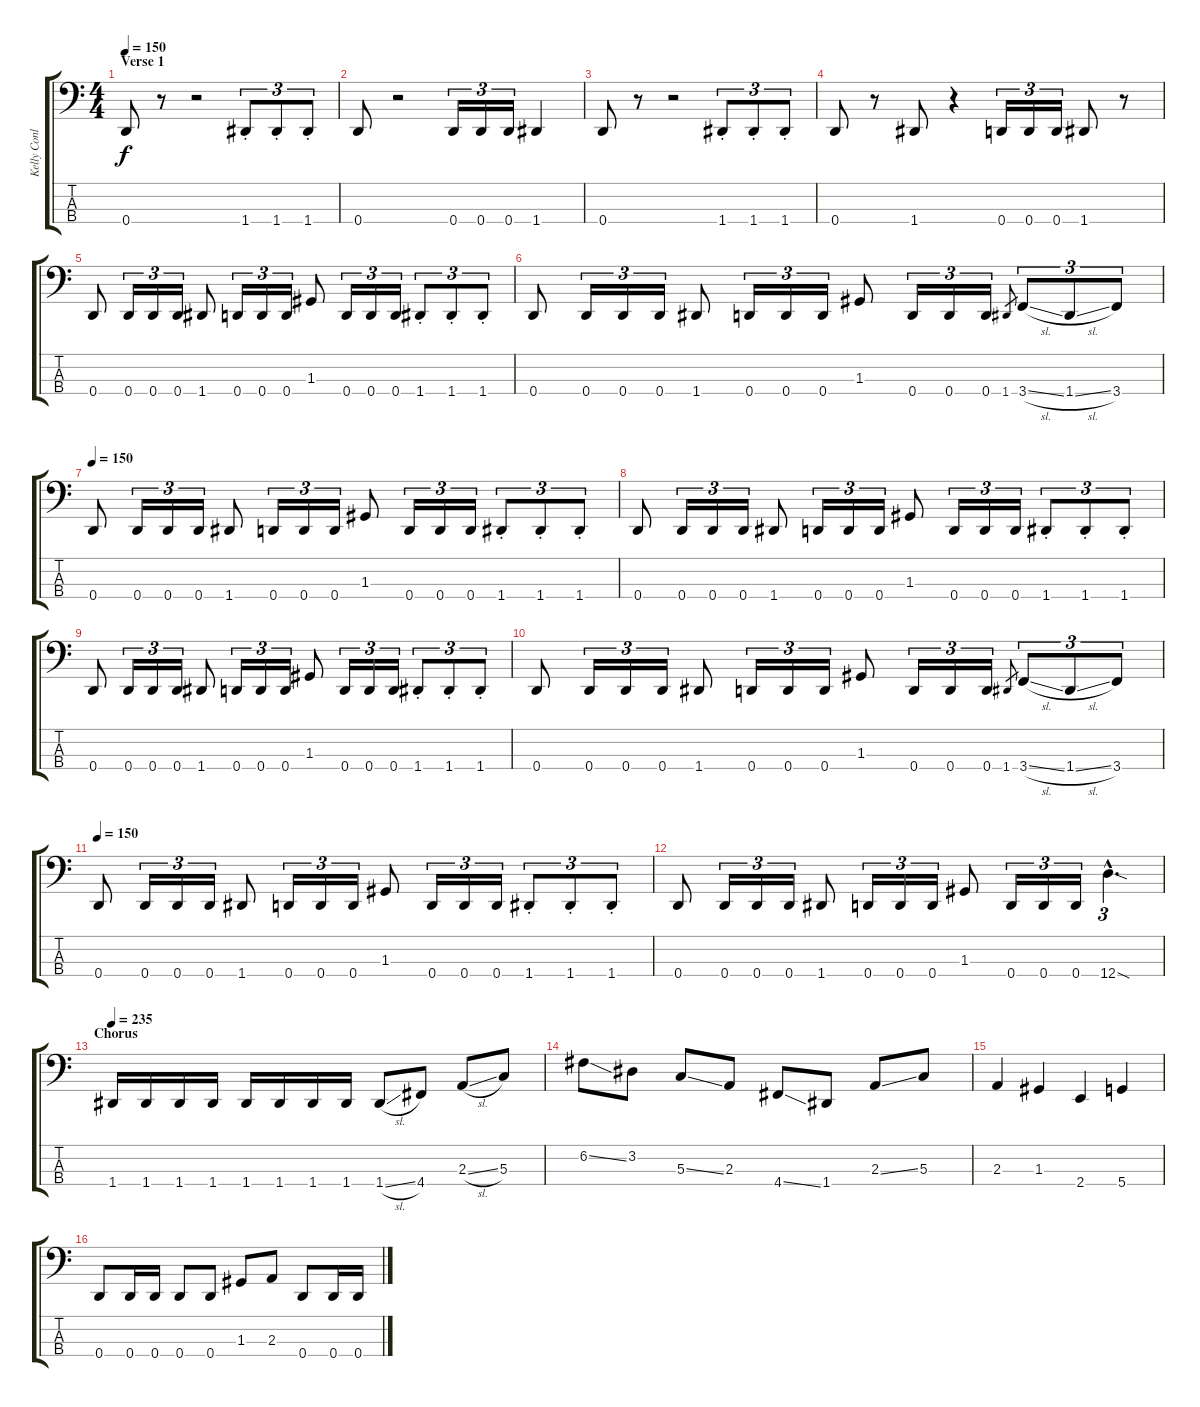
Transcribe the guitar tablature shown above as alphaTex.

\track ("Kelly Conlon " "Kelly Conl") {instrument electricbasspick}
\staff {score tabs}
\tuning (F2 C2 G1 D1) {hide}
\ts (4 4)
\section ("" "Verse 1")
\tempo 150
\clef f4
\ks c
0.4.8{dy f} r.8 r.2 1.4{st}.8{tu (3 2)} 1.4{st}.8{tu (3 2)} 1.4{st}.8{tu (3 2)} |
0.4.8 r.2 0.4.16{tu (3 2)} 0.4.16{tu (3 2)} 0.4.16{tu (3 2)} 1.4.4 |
0.4.8 r.8 r.2 1.4{st}.8{tu (3 2)} 1.4{st}.8{tu (3 2)} 1.4{st}.8{tu (3 2)} |
0.4.8 r.8 1.4.8 r.4 0.4.16{tu (3 2)} 0.4.16{tu (3 2)} 0.4.16{tu (3 2)} 1.4.8 r.8 |
0.4.8 0.4.16{tu (3 2)} 0.4.16{tu (3 2)} 0.4.16{tu (3 2)} 1.4.8 0.4.16{tu (3 2)} 0.4.16{tu (3 2)} 0.4.16{tu (3 2)} 1.3.8 0.4.16{tu (3 2)} 0.4.16{tu (3 2)} 0.4.16{tu (3 2)} 1.4{st}.8{tu (3 2)} 1.4{st}.8{tu (3 2)} 1.4{st}.8{tu (3 2)} |
0.4.8 0.4.16{tu (3 2)} 0.4.16{tu (3 2)} 0.4.16{tu (3 2)} 1.4.8 0.4.16{tu (3 2)} 0.4.16{tu (3 2)} 0.4.16{tu (3 2)} 1.3.8 0.4.16{tu (3 2)} 0.4.16{tu (3 2)} 0.4.16{tu (3 2)} 1.4.8{gr} 3.4{sl}.8{tu (3 2)} 1.4{sl}.8{tu (3 2)} 3.4.8{tu (3 2)} |
\tempo 150
0.4.8 0.4.16{tu (3 2)} 0.4.16{tu (3 2)} 0.4.16{tu (3 2)} 1.4.8 0.4.16{tu (3 2)} 0.4.16{tu (3 2)} 0.4.16{tu (3 2)} 1.3.8 0.4.16{tu (3 2)} 0.4.16{tu (3 2)} 0.4.16{tu (3 2)} 1.4{st}.8{tu (3 2)} 1.4{st}.8{tu (3 2)} 1.4{st}.8{tu (3 2)} |
0.4.8 0.4.16{tu (3 2)} 0.4.16{tu (3 2)} 0.4.16{tu (3 2)} 1.4.8 0.4.16{tu (3 2)} 0.4.16{tu (3 2)} 0.4.16{tu (3 2)} 1.3.8 0.4.16{tu (3 2)} 0.4.16{tu (3 2)} 0.4.16{tu (3 2)} 1.4{st}.8{tu (3 2)} 1.4{st}.8{tu (3 2)} 1.4{st}.8{tu (3 2)} |
0.4.8 0.4.16{tu (3 2)} 0.4.16{tu (3 2)} 0.4.16{tu (3 2)} 1.4.8 0.4.16{tu (3 2)} 0.4.16{tu (3 2)} 0.4.16{tu (3 2)} 1.3.8 0.4.16{tu (3 2)} 0.4.16{tu (3 2)} 0.4.16{tu (3 2)} 1.4{st}.8{tu (3 2)} 1.4{st}.8{tu (3 2)} 1.4{st}.8{tu (3 2)} |
0.4.8 0.4.16{tu (3 2)} 0.4.16{tu (3 2)} 0.4.16{tu (3 2)} 1.4.8 0.4.16{tu (3 2)} 0.4.16{tu (3 2)} 0.4.16{tu (3 2)} 1.3.8 0.4.16{tu (3 2)} 0.4.16{tu (3 2)} 0.4.16{tu (3 2)} 1.4.8{gr} 3.4{sl}.8{tu (3 2)} 1.4{sl}.8{tu (3 2)} 3.4.8{tu (3 2)} |
\tempo 150
0.4.8 0.4.16{tu (3 2)} 0.4.16{tu (3 2)} 0.4.16{tu (3 2)} 1.4.8 0.4.16{tu (3 2)} 0.4.16{tu (3 2)} 0.4.16{tu (3 2)} 1.3.8 0.4.16{tu (3 2)} 0.4.16{tu (3 2)} 0.4.16{tu (3 2)} 1.4{st}.8{tu (3 2)} 1.4{st}.8{tu (3 2)} 1.4{st}.8{tu (3 2)} |
0.4.8 0.4.16{tu (3 2)} 0.4.16{tu (3 2)} 0.4.16{tu (3 2)} 1.4.8 0.4.16{tu (3 2)} 0.4.16{tu (3 2)} 0.4.16{tu (3 2)} 1.3.8 0.4.16{tu (3 2)} 0.4.16{tu (3 2)} 0.4.16{tu (3 2)} 12.4{sod hac}.4{d tu (3 2)} |
\section ("" "Chorus")
\tempo 235
1.4.16 1.4.16 1.4.16 1.4.16 1.4.16 1.4.16 1.4.16 1.4.16 1.4{sl}.8 4.4.8 2.3{sl}.8 5.3.8 |
6.2{ss}.8 3.2.8 5.3{ss}.8 2.3.8 4.4{ss}.8 1.4.8 2.3{ss}.8 5.3.8 |
2.3.4 1.3.4 2.4.4 5.4.4 |
0.4.8 0.4.16 0.4.16 0.4.8 0.4.8 1.3.8 2.3.8 0.4.8 0.4.16 0.4.16
